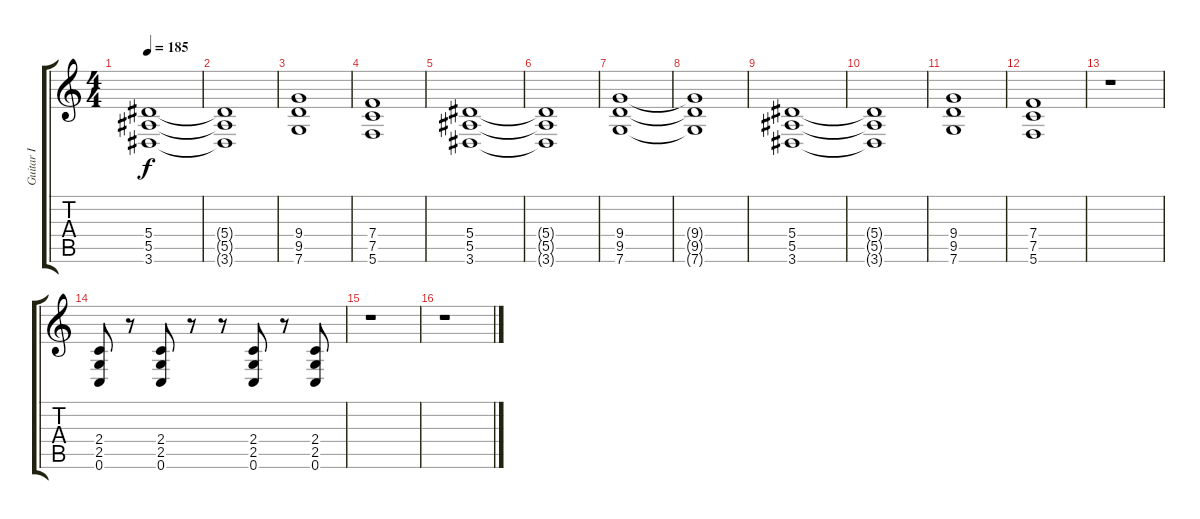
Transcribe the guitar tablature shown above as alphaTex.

\track ("Guitar I" "Guitar I") {instrument distortionguitar}
\staff {score tabs}
\tuning (C4 G3 Eb3 Bb2 F2 C2) {hide}
\ts (4 4)
\tempo 185
\clef g2
\ks c
(5.4 5.5 3.6).1{dy f} |
(5.4{t} 5.5{t} 3.6{t}).1 |
(9.4 9.5 7.6).1 |
(7.4 7.5 5.6).1 |
(5.4 5.5 3.6).1 |
(5.4{t} 5.5{t} 3.6{t}).1 |
(9.4 9.5 7.6).1 |
(9.4{t} 9.5{t} 7.6{t}).1 |
(5.4 5.5 3.6).1 |
(5.4{t} 5.5{t} 3.6{t}).1 |
(9.4 9.5 7.6).1 |
(7.4 7.5 5.6).1 |
r.1 |
(2.4 2.5 0.6).8{volume 13} r.8 (2.4 2.5 0.6).8 r.8 r.8 (2.4 2.5 0.6).8 r.8 (2.4 2.5 0.6).8 |
r.1 |
r.1
